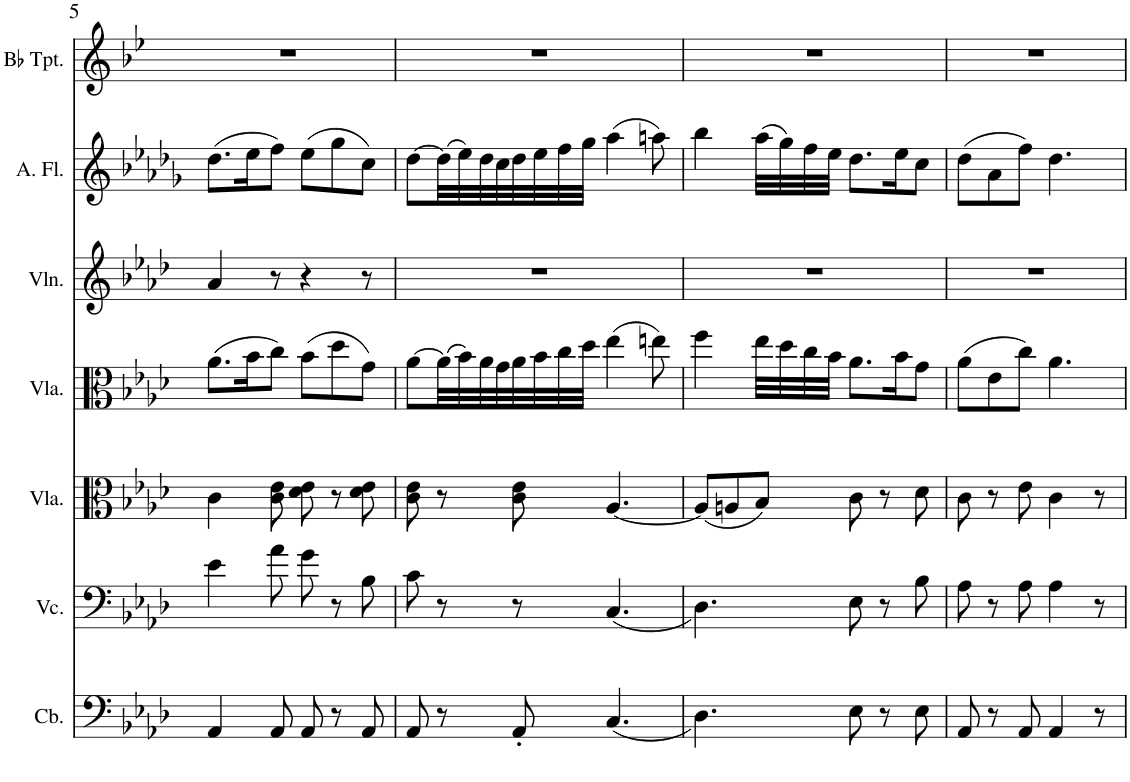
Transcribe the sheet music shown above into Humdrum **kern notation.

**kern	**kern	**kern	**kern	**kern	**kern	**kern
*part7	*part6	*part5	*part4	*part3	*part2	*part1
*staff7	*staff6	*staff5	*staff4	*staff3	*staff2	*staff1
*I"Contrabass	*I"Violoncello	*I"Viola	*I"Viola	*I"Violin	*I"Alto Flute	*I"Bb Trumpet
*I'Cb.	*I'Vc.	*I'Vla.	*I'Vla.	*I'Vln.	*I'A. Fl.	*I'Bb Tpt.
!!LO:PB:g=z
*clefF4	*clefF4	*clefC3	*clefC3	*clefG2	*clefG2	*clefG2
*Trd7c12	*	*	*	*	*Trd3c5	*Trd1c2
*k[b-e-a-d-]	*k[b-e-a-d-]	*k[b-e-a-d-]	*k[b-e-a-d-]	*k[b-e-a-d-]	*k[b-e-a-d-g-]	*k[b-e-]
*M6/8	*M6/8	*M6/8	*M6/8	*M6/8	*M6/8	*M6/8
=5	=5	=5	=5	=5	=5	=5
4AA-/	4e-\	4c\	(>8.a-\L	4a-/	(>8.dd-\L	2.r
.	.	.	16b-\K	.	16ee-\K	.
8AA-/	8a-\	8c\ 8e-\	8cc\J)	8r	8ff\J)	.
8AA-/	8g\	8d-\ 8e-\	(>8b-\L	4r	(>8ee-\L	.
8r	8r	8r	8dd-\	.	8gg-\	.
8AA-/	8B-\	8d-\ 8e-\	8g\J)	8r	8cc\J)	.
=6	=6	=6	=6	=6	=6	=6
8AA-/	8c\	8c\ 8e-\	[8a-\L	2.r	[8dd-\L	2.r
8r	8r	8r	(>32a-\LL]	.	(>32dd-\LL]	.
.	.	.	32b-\)	.	32ee-\)	.
.	.	.	32a-\	.	32dd-\	.
.	.	.	32g\	.	32cc\	.
8AA-'/	8r	8c\ 8e-\	32a-\	.	32dd-\	.
.	.	.	32b-\	.	32ee-\	.
.	.	.	32cc\	.	32ff\	.
.	.	.	32dd-\JJJ	.	32gg-\JJJ	.
(<4.C/	(<4.C/	[4.A-/	(>4ee-\	.	(>4aa-\	.
.	.	.	8een\)	.	8aan\)	.
=7	=7	=7	=7	=7	=7	=7
4.D-\)	4.D-\)	(<8A-/L]	4ff\	2.r	4bb-\	2.r
.	.	8An/	.	.	.	.
.	.	8B-/J)	32ee-\LLL	.	(>32aa-\LLL	.
.	.	.	32dd-\	.	32gg-\)	.
.	.	.	32cc\	.	32ff\	.
.	.	.	32b-\JJJ	.	32ee-\JJJ	.
8E-\	8E-\	8c\	8.a-\L	.	8.dd-\L	.
8r	8r	8r	.	.	.	.
.	.	.	16b-\K	.	16ee-\K	.
8E-\	8B-\	8d-\	8g\J	.	8cc\J	.
=8	=8	=8	=8	=8	=8	=8
8AA-/	8A-\	8c\	(>8a-\L	2.r	(>8dd-\L	2.r
8r	8r	8r	8e-\	.	8a-\	.
8AA-/	8A-\	8e-\	8cc\J)	.	8ff\J)	.
4AA-/	4A-\	4c\	4.a-\	.	4.dd-\	.
8r	8r	8r	.	.	.	.
=	=	=	=	=	=	=
*-	*-	*-	*-	*-	*-	*-
